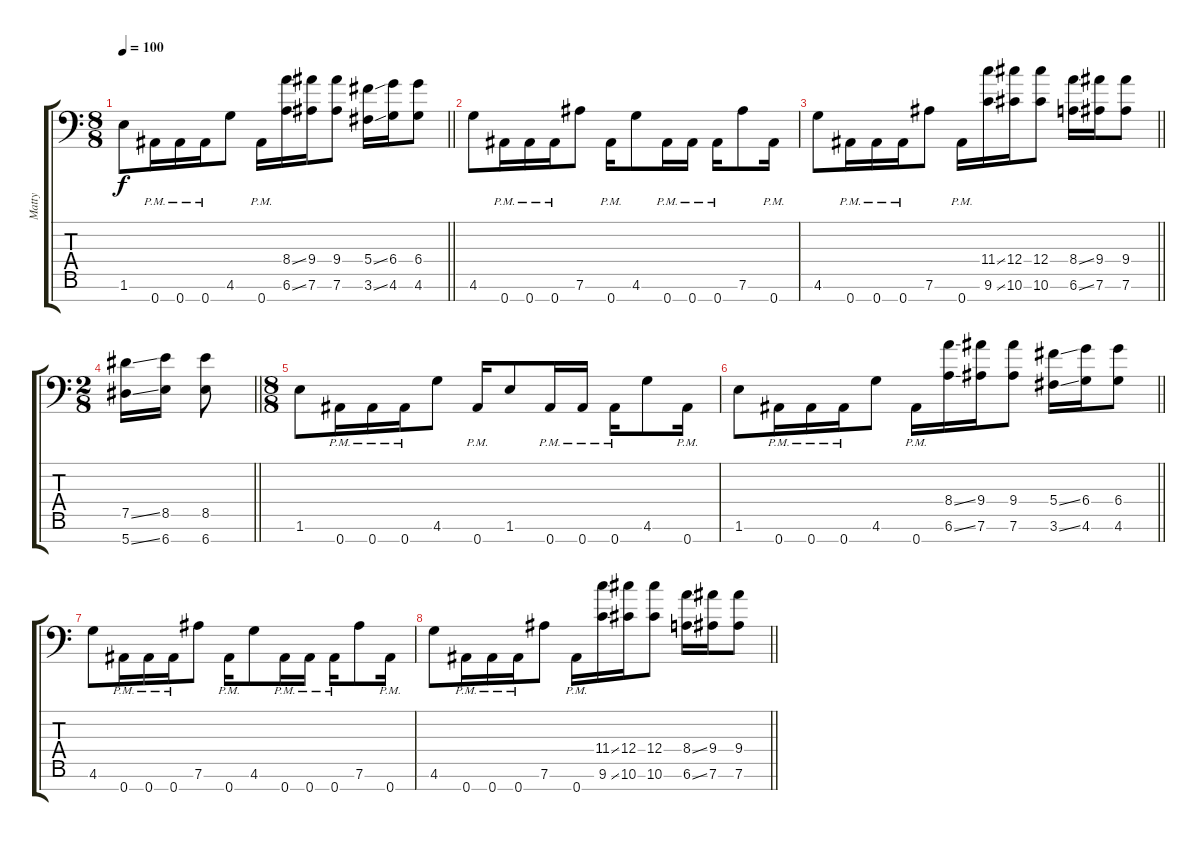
\track ("Matty" "Matty") {instrument overdrivenguitar}
\staff {score tabs}
\tuning (Eb4 Bb3 Gb3 Db3 Ab2 Eb2 Bb1) {hide}
\ts (8 8)
\tempo 100
\clef f4
\barLineRight lightlight
\ks c
1.6.8{dy f} 0.7{pm}.16 0.7{pm}.16 0.7{pm}.16 4.6.8 0.7{pm}.16 (8.4{ss} 6.6{ss}).16 (9.4 7.6).16 (9.4 7.6).8 (5.4{ss} 3.6{ss}).16 (6.4 4.6).16 (6.4 4.6).8 |
4.6.8 0.7{pm}.16 0.7{pm}.16 0.7{pm}.16 7.6.8 0.7{pm}.16 4.6.8 0.7{pm}.16 0.7{pm}.16 0.7{pm}.16 7.6.8 0.7{pm}.16 |
\barLineRight lightlight
4.6.8 0.7{pm}.16 0.7{pm}.16 0.7{pm}.16 7.6.8 0.7{pm}.16 (11.4{ss} 9.6{ss}).16 (12.4 10.6).16 (12.4 10.6).8 (8.4{ss} 6.6{ss}).16 (9.4 7.6).16 (9.4 7.6).8 |
\ts (2 8)
\barLineRight lightlight
(7.5{ss} 5.7{ss}).16 (8.5 6.7).16 (8.5 6.7).8 |
\ts (8 8)
1.6.8 0.7{pm}.16 0.7{pm}.16 0.7{pm}.16 4.6.8 0.7{pm}.16 1.6.8 0.7{pm}.16 0.7{pm}.16 0.7{pm}.16 4.6.8 0.7{pm}.16 |
\barLineRight lightlight
1.6.8 0.7{pm}.16 0.7{pm}.16 0.7{pm}.16 4.6.8 0.7{pm}.16 (8.4{ss} 6.6{ss}).16 (9.4 7.6).16 (9.4 7.6).8 (5.4{ss} 3.6{ss}).16 (6.4 4.6).16 (6.4 4.6).8 |
4.6.8 0.7{pm}.16 0.7{pm}.16 0.7{pm}.16 7.6.8 0.7{pm}.16 4.6.8 0.7{pm}.16 0.7{pm}.16 0.7{pm}.16 7.6.8 0.7{pm}.16 |
\barLineRight lightlight
4.6.8 0.7{pm}.16 0.7{pm}.16 0.7{pm}.16 7.6.8 0.7{pm}.16 (11.4{ss} 9.6{ss}).16 (12.4 10.6).16 (12.4 10.6).8 (8.4{ss} 6.6{ss}).16 (9.4 7.6).16 (9.4 7.6).8
